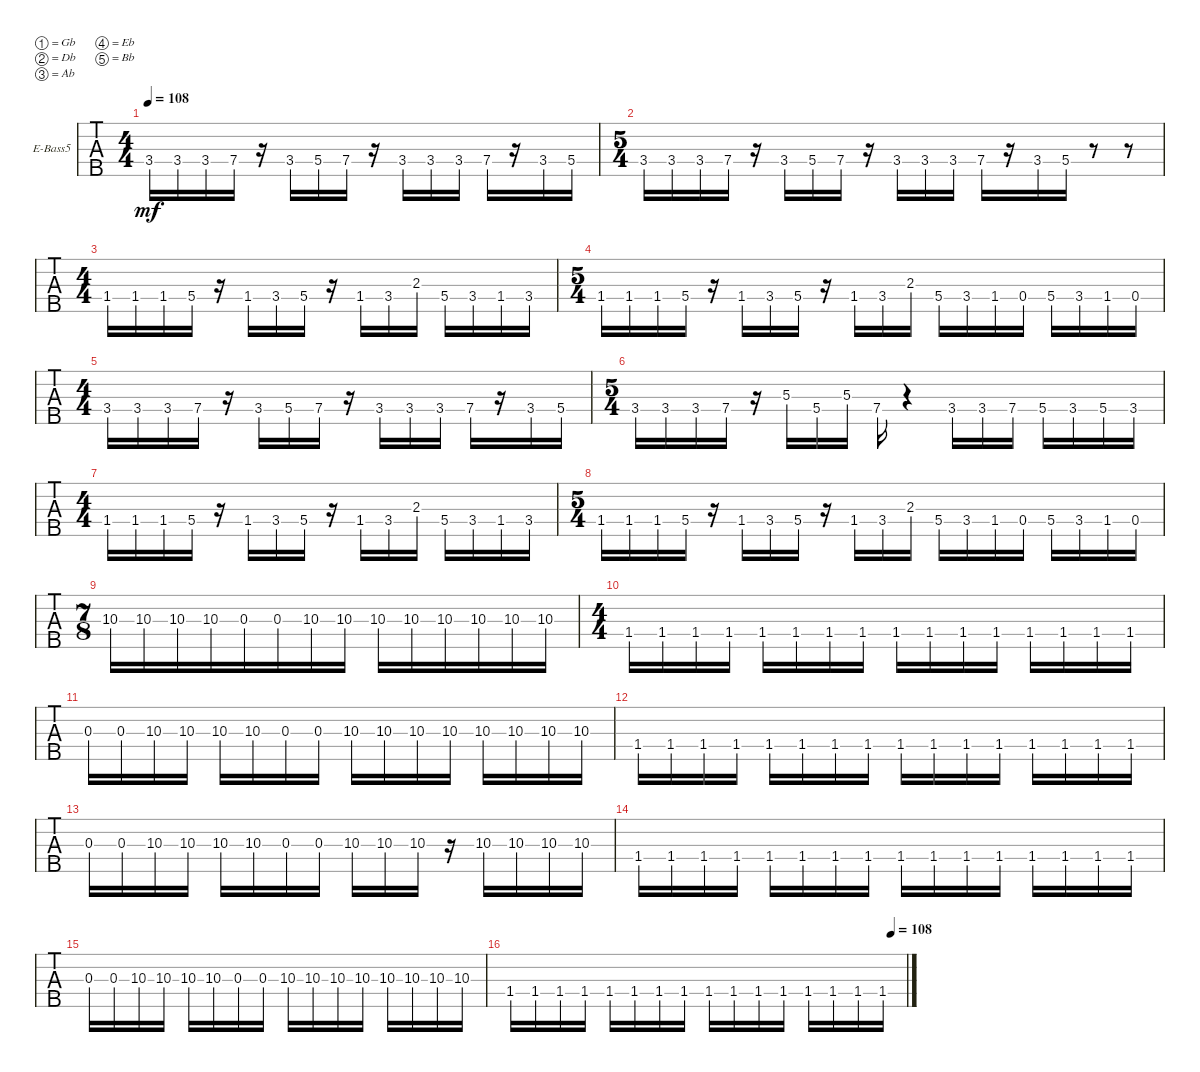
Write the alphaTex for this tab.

\defaultSystemsLayout 4
\bracketExtendMode groupsimilarinstruments
\firstSystemTrackNameOrientation horizontal
\otherSystemsTrackNameOrientation horizontal
\track ("Electric Bass" "E-Bass5") {instrument electricbassfinger}
\staff {tabs}
\tuning (Gb2 Db2 Ab1 Eb1 Bb0)
\ts (4 4)
\tempo 108
\clef f4
\ks c
3.4.16{dy mf} 3.4.16 3.4.16 7.4.16 r.16 3.4.16 5.4.16 7.4.16 r.16 3.4.16 3.4.16 3.4.16 7.4.16 r.16 3.4.16 5.4.16 |
\ts (5 4)
3.4.16 3.4.16 3.4.16 7.4.16 r.16 3.4.16 5.4.16 7.4.16 r.16 3.4.16 3.4.16 3.4.16 7.4.16 r.16 3.4.16 5.4.16 r.8 r.8 |
\ts (4 4)
1.4.16 1.4.16 1.4.16 5.4.16 r.16 1.4.16 3.4.16 5.4.16 r.16 1.4.16 3.4.16 2.3.16 5.4.16 3.4.16 1.4.16 3.4.16 |
\ts (5 4)
1.4.16 1.4.16 1.4.16 5.4.16 r.16 1.4.16 3.4.16 5.4.16 r.16 1.4.16 3.4.16 2.3.16 5.4.16 3.4.16 1.4.16 0.4.16 5.4.16 3.4.16 1.4.16 0.4.16 |
\ts (4 4)
3.4.16 3.4.16 3.4.16 7.4.16 r.16 3.4.16 5.4.16 7.4.16 r.16 3.4.16 3.4.16 3.4.16 7.4.16 r.16 3.4.16 5.4.16 |
\ts (5 4)
3.4.16 3.4.16 3.4.16 7.4.16 r.16 5.3.16 5.4.16 5.3.16 7.4.16 r.4 3.4.16 3.4.16 7.4.16 5.4.16 3.4.16 5.4.16 3.4.16 |
\ts (4 4)
1.4.16 1.4.16 1.4.16 5.4.16 r.16 1.4.16 3.4.16 5.4.16 r.16 1.4.16 3.4.16 2.3.16 5.4.16 3.4.16 1.4.16 3.4.16 |
\ts (5 4)
1.4.16 1.4.16 1.4.16 5.4.16 r.16 1.4.16 3.4.16 5.4.16 r.16 1.4.16 3.4.16 2.3.16 5.4.16 3.4.16 1.4.16 0.4.16 5.4.16 3.4.16 1.4.16 0.4.16 |
\ts (7 8)
10.3.16 10.3.16 10.3.16 10.3.16 0.3.16 0.3.16 10.3.16 10.3.16 10.3.16 10.3.16 10.3.16 10.3.16 10.3.16 10.3.16 |
\ts (4 4)
1.4.16 1.4.16 1.4.16 1.4.16 1.4.16 1.4.16 1.4.16 1.4.16 1.4.16 1.4.16 1.4.16 1.4.16 1.4.16 1.4.16 1.4.16 1.4.16 |
0.3.16 0.3.16 10.3.16 10.3.16 10.3.16 10.3.16 0.3.16 0.3.16 10.3.16 10.3.16 10.3.16 10.3.16 10.3.16 10.3.16 10.3.16 10.3.16 |
1.4.16 1.4.16 1.4.16 1.4.16 1.4.16 1.4.16 1.4.16 1.4.16 1.4.16 1.4.16 1.4.16 1.4.16 1.4.16 1.4.16 1.4.16 1.4.16 |
0.3.16 0.3.16 10.3.16 10.3.16 10.3.16 10.3.16 0.3.16 0.3.16 10.3.16 10.3.16 10.3.16 r.16 10.3.16 10.3.16 10.3.16 10.3.16 |
1.4.16 1.4.16 1.4.16 1.4.16 1.4.16 1.4.16 1.4.16 1.4.16 1.4.16 1.4.16 1.4.16 1.4.16 1.4.16 1.4.16 1.4.16 1.4.16 |
0.3.16 0.3.16 10.3.16 10.3.16 10.3.16 10.3.16 0.3.16 0.3.16 10.3.16 10.3.16 10.3.16 10.3.16 10.3.16 10.3.16 10.3.16 10.3.16 |
\tempo (108 0.9625)
1.4.16 1.4.16 1.4.16 1.4.16 1.4.16 1.4.16 1.4.16 1.4.16 1.4.16 1.4.16 1.4.16 1.4.16 1.4.16 1.4.16 1.4.16 1.4.16
